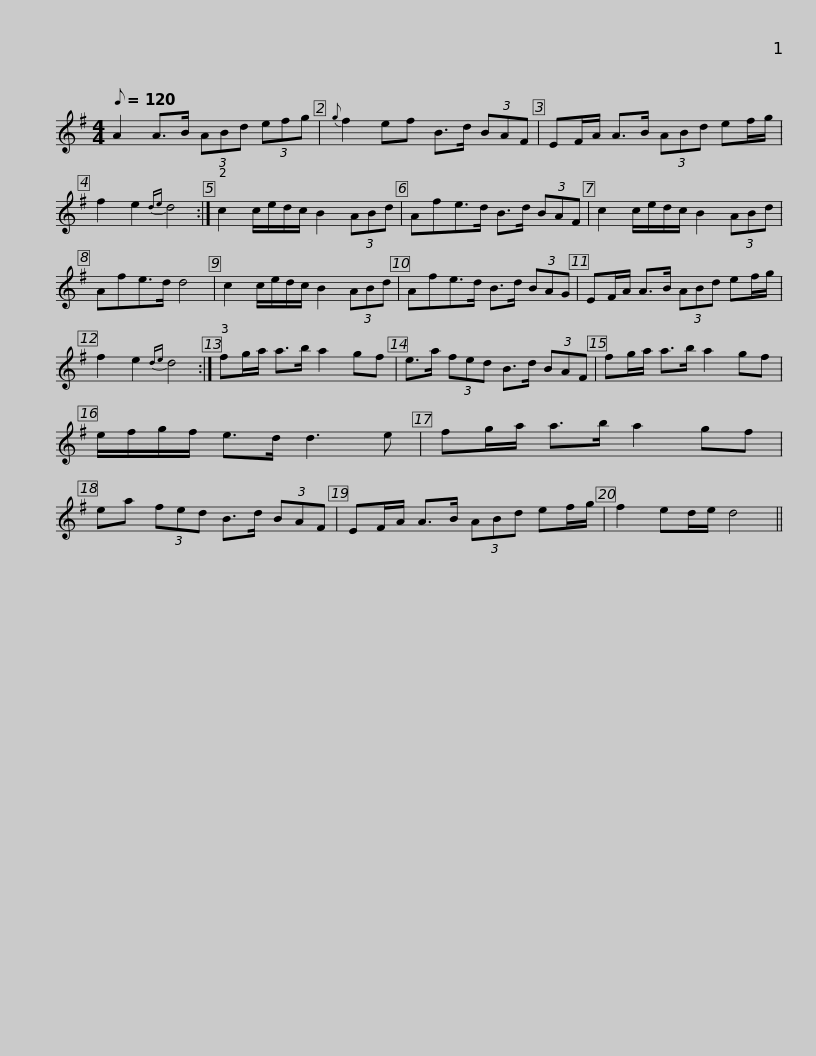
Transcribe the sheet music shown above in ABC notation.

X:1
L:1/8
Q:1/8=120
M:4/4
I:linebreak $
K:G
V:1 treble
V:1
 A2 A>B (3ABd (3efg |{g} f2 ef B>d (3BAF | EF/A/ A>B (3ABd ef/g/ | f2 e2{de} d4 :| c2 c/e/d/c/ B2 (3ABd |$ %5
 Afe>d B>d (3BAF | c2 c/e/d/c/ B2 (3ABd | Afe>d d4 | c2 c/e/d/c/ B2 (3ABd | Afe>d B>d (3BAG |$ %10
 EF/A/ A>B (3ABd ef/g/ | f2 e2{de} d4 :| fg/a/ a>b a2 gf | e>a (3fed B>d (3BAF | fg/a/ a>b a2 gf |$ %15
 e/f/g/f/ e>d d3 e | fg/a/ a>b a2 gf | ea (3fed B>d (3BAF | EF/A/ A>B (3ABd ef/g/ | f2 ed/e/ d4 || %20
